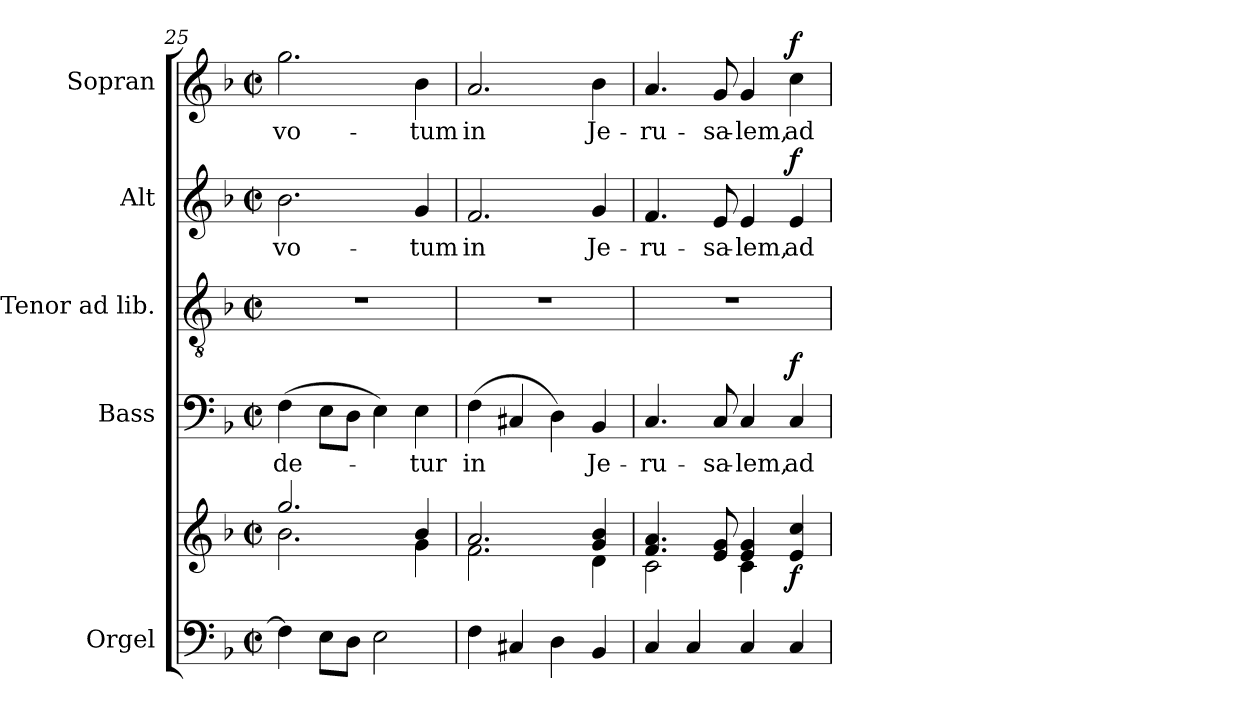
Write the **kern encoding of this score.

**kern	**kern	**dynam	**kern	**text	**dynam	**kern	**kern	**text	**dynam	**kern	**text	**dynam
*part5	*part5	*part5	*part4	*part4	*part4	*part3	*part2	*part2	*part2	*part1	*part1	*part1
*staff6	*staff5	*staff5/6	*staff4	*staff4	*staff4	*staff3	*staff2	*staff2	*staff2	*staff1	*staff1	*staff1
*I"Orgel	*	*	*I"Bass	*	*	*I"Tenor ad lib.	*I"Alt	*	*	*I"Sopran	*	*
*I'Org.	*	*	*I'B	*	*	*I'T	*I'A	*	*	*I'S	*	*
*clefF4	*clefG2	*	*clefF4	*	*	*clefGv2	*clefG2	*	*	*clefG2	*	*
*k[b-]	*k[b-]	*	*k[b-]	*	*	*k[b-]	*k[b-]	*	*	*k[b-]	*	*
*F:	*F:	*	*F:	*	*	*F:	*F:	*	*	*F:	*	*
*M2/2	*M2/2	*	*M2/2	*	*	*M2/2	*M2/2	*	*	*M2/2	*	*
*met(c|)	*met(c|)	*	*met(c|)	*	*	*met(c|)	*met(c|)	*	*	*met(c|)	*	*
=25	=25	=25	=25	=25	=25	=25	=25	=25	=25	=25	=25	=25
*	*^	*	*	*	*	*	*	*	*	*	*	*
!	!	!	!	!	!LO:LY:b	!	!	!	!LO:LY:b	!	!	!LO:LY:b	!
4F\]	2.gg/	2.b-\	.	(>4F\	-de-	.	1r	2.b-\	vo-	.	2.gg\	vo-	.
8E\L	.	.	.	8E\L	.	.	.	.	.	.	.	.	.
8D\J	.	.	.	8D\J	.	.	.	.	.	.	.	.	.
2E\	.	.	.	4E\)	.	.	.	.	.	.	.	.	.
!	!	!	!	!	!LO:LY:b	!	!	!	!LO:LY:b	!	!	!LO:LY:b	!
.	4b-/	4g\	.	4E\	-tur	.	.	4g/	-tum	.	4b-\	-tum	.
=26	=26	=26	=26	=26	=26	=26	=26	=26	=26	=26	=26	=26	=26
!	!	!	!	!	!LO:LY:b	!	!	!	!LO:LY:b	!	!	!LO:LY:b	!
4F\	2.a/	2.f\	.	(>4F\	in	.	1r	2.f/	in	.	2.a/	in	.
4C#X/	.	.	.	4C#X/	.	.	.	.	.	.	.	.	.
4D\	.	.	.	4D\)	.	.	.	.	.	.	.	.	.
!	!	!	!	!	!LO:LY:b	!	!	!	!LO:LY:b	!	!	!LO:LY:b	!
4BB-/	4g/ 4b-/	4d\	.	4BB-/	Je-	.	.	4g/	Je-	.	4b-\	Je-	.
=27	=27	=27	=27	=27	=27	=27	=27	=27	=27	=27	=27	=27	=27
!	!	!	!	!	!LO:LY:b	!	!	!	!LO:LY:b	!	!	!LO:LY:b	!
4C/	4.f/ 4.a/	2c\	.	4.C/	-ru-	.	1r	4.f/	-ru-	.	4.a/	-ru-	.
4C/	.	.	.	.	.	.	.	.	.	.	.	.	.
!	!	!	!	!	!LO:LY:b	!	!	!	!LO:LY:b	!	!	!LO:LY:b	!
.	8e/ 8g/	.	.	8C/	-sa-	.	.	8e/	-sa-	.	8g/	-sa-	.
!	!	!	!	!	!LO:LY:b	!	!	!	!LO:LY:b	!	!	!LO:LY:b	!
4C/	4e/ 4g/	4c\	.	4C/	-lem,	.	.	4e/	-lem,	.	4g/	-lem,	.
!	!	!	!LO:DY:b	!	!LO:LY:b	!LO:DY:a	!	!	!LO:LY:b	!LO:DY:a	!	!LO:LY:b	!LO:DY:a
4C/	4e/ 4cc/	4ryy	f	4C/	ad	f	.	4e/	ad	f	4cc\	ad	f
*	*v	*v	*	*	*	*	*	*	*	*	*	*	*
=	=	=	=	=	=	=	=	=	=	=	=	=
*-	*-	*-	*-	*-	*-	*-	*-	*-	*-	*-	*-	*-
